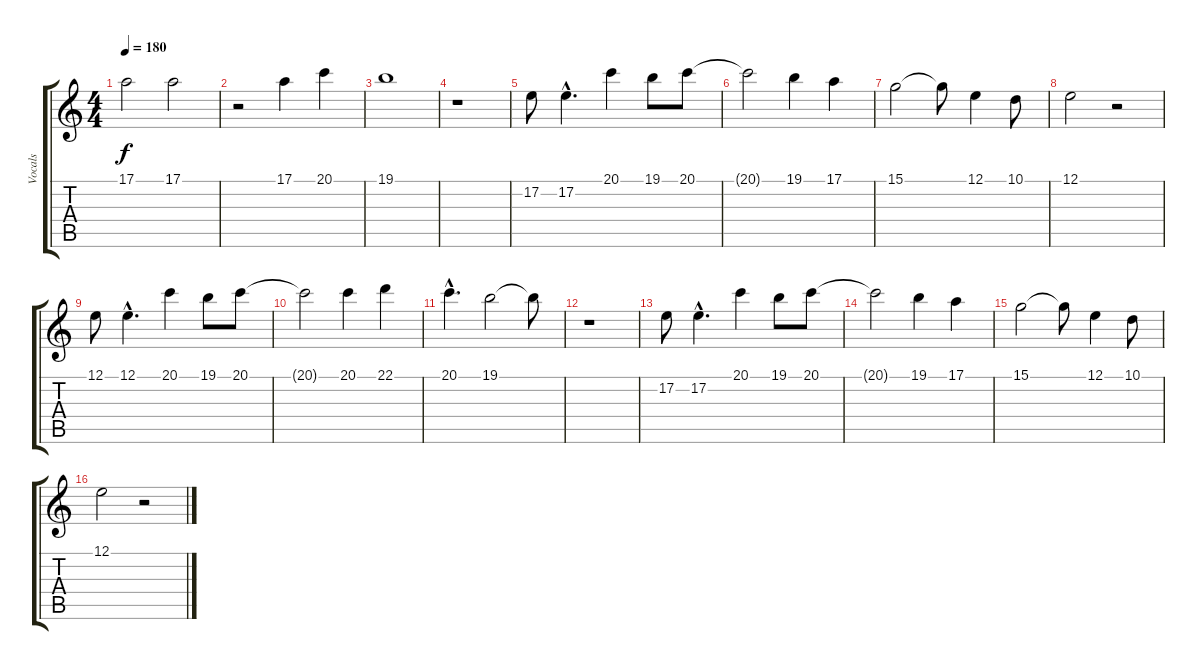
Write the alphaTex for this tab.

\track ("Vocals" "Vocals") {instrument englishhorn}
\staff {score tabs}
\tuning (E4 B3 G3 D3 A2 E2) {hide}
\ts (4 4)
\tempo 180
\clef g2
\ks c
17.1.2{dy f} 17.1.2 |
r.2 17.1.4 20.1.4 |
19.1.1 |
r.1 |
17.2.8 17.2{hac}.4{d} 20.1.4 19.1.8 20.1.8 |
20.1{t}.2 19.1.4 17.1.4 |
15.1.2 15.1{t}.8 12.1.4 10.1.8 |
12.1.2 r.2 |
12.1.8 12.1{hac}.4{d} 20.1.4 19.1.8 20.1.8 |
20.1{t}.2 20.1.4 22.1.4 |
20.1{hac}.4{d} 19.1.2 19.1{t}.8 |
r.1 |
17.2.8 17.2{hac}.4{d} 20.1.4 19.1.8 20.1.8 |
20.1{t}.2 19.1.4 17.1.4 |
15.1.2 15.1{t}.8 12.1.4 10.1.8 |
12.1.2 r.2
